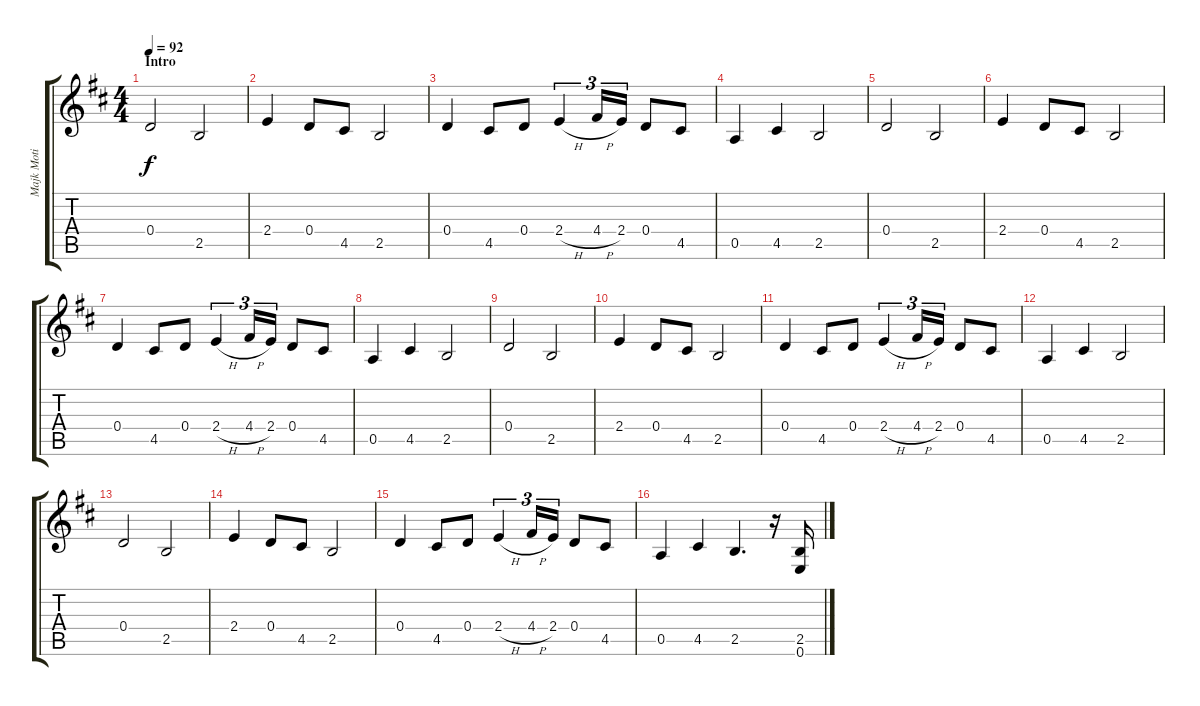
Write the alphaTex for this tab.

\track ("Majk Moti" "Majk Moti") {instrument distortionguitar}
\staff {score tabs}
\tuning (E4 B3 G3 D3 A2 E2) {hide}
\ts (4 4)
\section ("" "Intro")
\tempo 92
\clef g2
\ks bminor
0.4.2{dy f instrument distortionguitar} 2.5.2 |
2.4.4 0.4.8 4.5.8 2.5.2 |
0.4.4 4.5.8 0.4.8 2.4{h}.4{tu (3 2)} 4.4{h}.16{tu (3 2)} 2.4.16{tu (3 2)} 0.4.8 4.5.8 |
0.5.4 4.5.4 2.5.2 |
0.4.2 2.5.2 |
2.4.4 0.4.8 4.5.8 2.5.2 |
0.4.4 4.5.8 0.4.8 2.4{h}.4{tu (3 2)} 4.4{h}.16{tu (3 2)} 2.4.16{tu (3 2)} 0.4.8 4.5.8 |
0.5.4 4.5.4 2.5.2 |
0.4.2 2.5.2 |
2.4.4 0.4.8 4.5.8 2.5.2 |
0.4.4 4.5.8 0.4.8 2.4{h}.4{tu (3 2)} 4.4{h}.16{tu (3 2)} 2.4.16{tu (3 2)} 0.4.8 4.5.8 |
0.5.4 4.5.4 2.5.2 |
0.4.2 2.5.2 |
2.4.4 0.4.8 4.5.8 2.5.2 |
0.4.4 4.5.8 0.4.8 2.4{h}.4{tu (3 2)} 4.4{h}.16{tu (3 2)} 2.4.16{tu (3 2)} 0.4.8 4.5.8 |
0.5.4 4.5.4 2.5.4{d} r.16 (2.5 0.6).16
